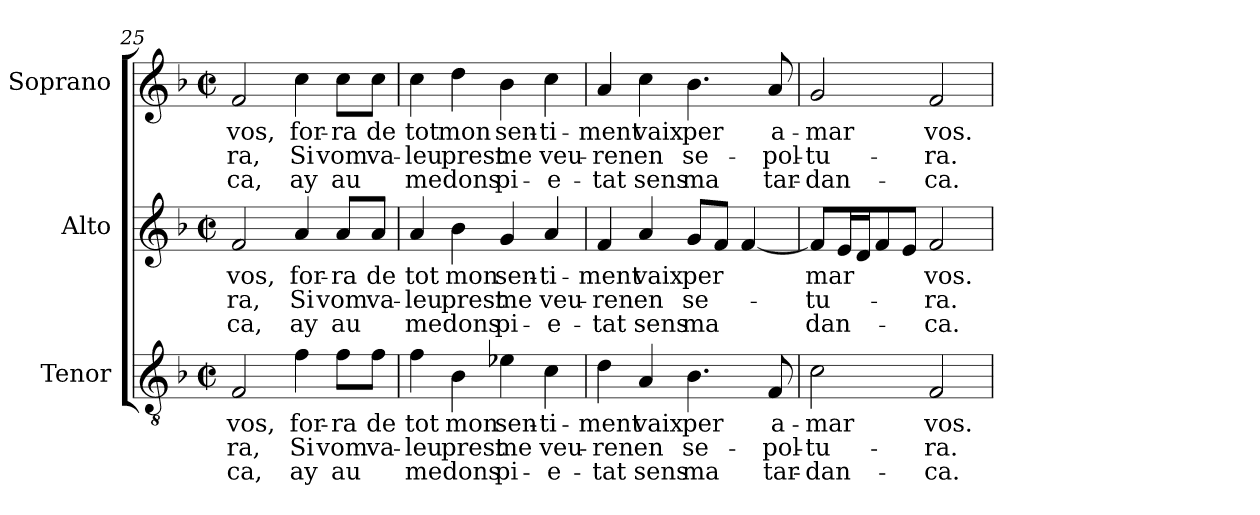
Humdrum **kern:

**kern	**text	**text	**text	**kern	**text	**text	**text	**kern	**text	**text	**text
*part3	*part3	*part3	*part3	*part2	*part2	*part2	*part2	*part1	*part1	*part1	*part1
*staff3	*staff3	*staff3	*staff3	*staff2	*staff2	*staff2	*staff2	*staff1	*staff1	*staff1	*staff1
*I"Tenor	*	*	*	*I"Alto	*	*	*	*I"Soprano	*	*	*
!!LO:LB:g=z
*clefGv2	*	*	*	*clefG2	*	*	*	*clefG2	*	*	*
*k[b-]	*	*	*	*k[b-]	*	*	*	*k[b-]	*	*	*
*F:	*	*	*	*F:	*	*	*	*F:	*	*	*
*M2/2	*	*	*	*M2/2	*	*	*	*M2/2	*	*	*
*met(c|)	*	*	*	*met(c|)	*	*	*	*met(c|)	*	*	*
=25	=25	=25	=25	=25	=25	=25	=25	=25	=25	=25	=25
2F/	vos,	-ra,	-ca,	2f/	vos,	-ra,	-ca,	2f/	vos,	-ra,	-ca,
4f\	for-	Si	ay	4a/	for-	Si	ay	4cc\	for-	Si	ay
8f\L	-ra	vom	au	8a/L	-ra	vom	au	8cc\L	-ra	vom	au
8f\J	de	va-	.	8a/J	de	va-	.	8cc\J	de	va-	.
=26	=26	=26	=26	=26	=26	=26	=26	=26	=26	=26	=26
4f\	tot	-leu	me	4a/	tot	-leu	me	4cc\	tot	-leu	me
4B-\	mon	prest	dons	4b-\	mon	prest	dons	4dd\	mon	prest	dons
4e-X\	sen-	me	pi-	4g/	sen-	me	pi-	4b-\	sen-	me	pi-
4c\	-ti-	veu-	-e-	4a/	-ti-	veu-	-e-	4cc\	-ti-	veu-	-e-
=27	=27	=27	=27	=27	=27	=27	=27	=27	=27	=27	=27
4d\	-ment	-ren	-tat	4f/	-ment	-ren	-tat	4a/	-ment	-ren	-tat
4A/	vaix	en	sens	4a/	vaix	en	sens	4cc\	vaix	en	sens
4.B-\	per	se-	ma	8g/L	per	se-	ma	4.b-\	per	se-	ma
.	.	.	.	8f/J	.	.	.	.	.	.	.
.	.	.	.	[4f/	.	.	.	.	.	.	.
8F/	a-	-pol-	tar-	.	.	.	.	8a/	a-	-pol-	tar-
!!LO:LB:g=z
=28	=28	=28	=28	=28	=28	=28	=28	=28	=28	=28	=28
2c\	-mar	-tu-	-dan-	8f/L]	mar	-tu-	dan-	2g/	-mar	-tu-	-dan-
.	.	.	.	16e/L	.	.	.	.	.	.	.
.	.	.	.	16d/J	.	.	.	.	.	.	.
.	.	.	.	8f/	.	.	.	.	.	.	.
.	.	.	.	8e/J	.	.	.	.	.	.	.
2F/	vos.	-ra.	-ca.	2f/	vos.	-ra.	-ca.	2f/	vos.	-ra.	-ca.
=	=	=	=	=	=	=	=	=	=	=	=
*-	*-	*-	*-	*-	*-	*-	*-	*-	*-	*-	*-
